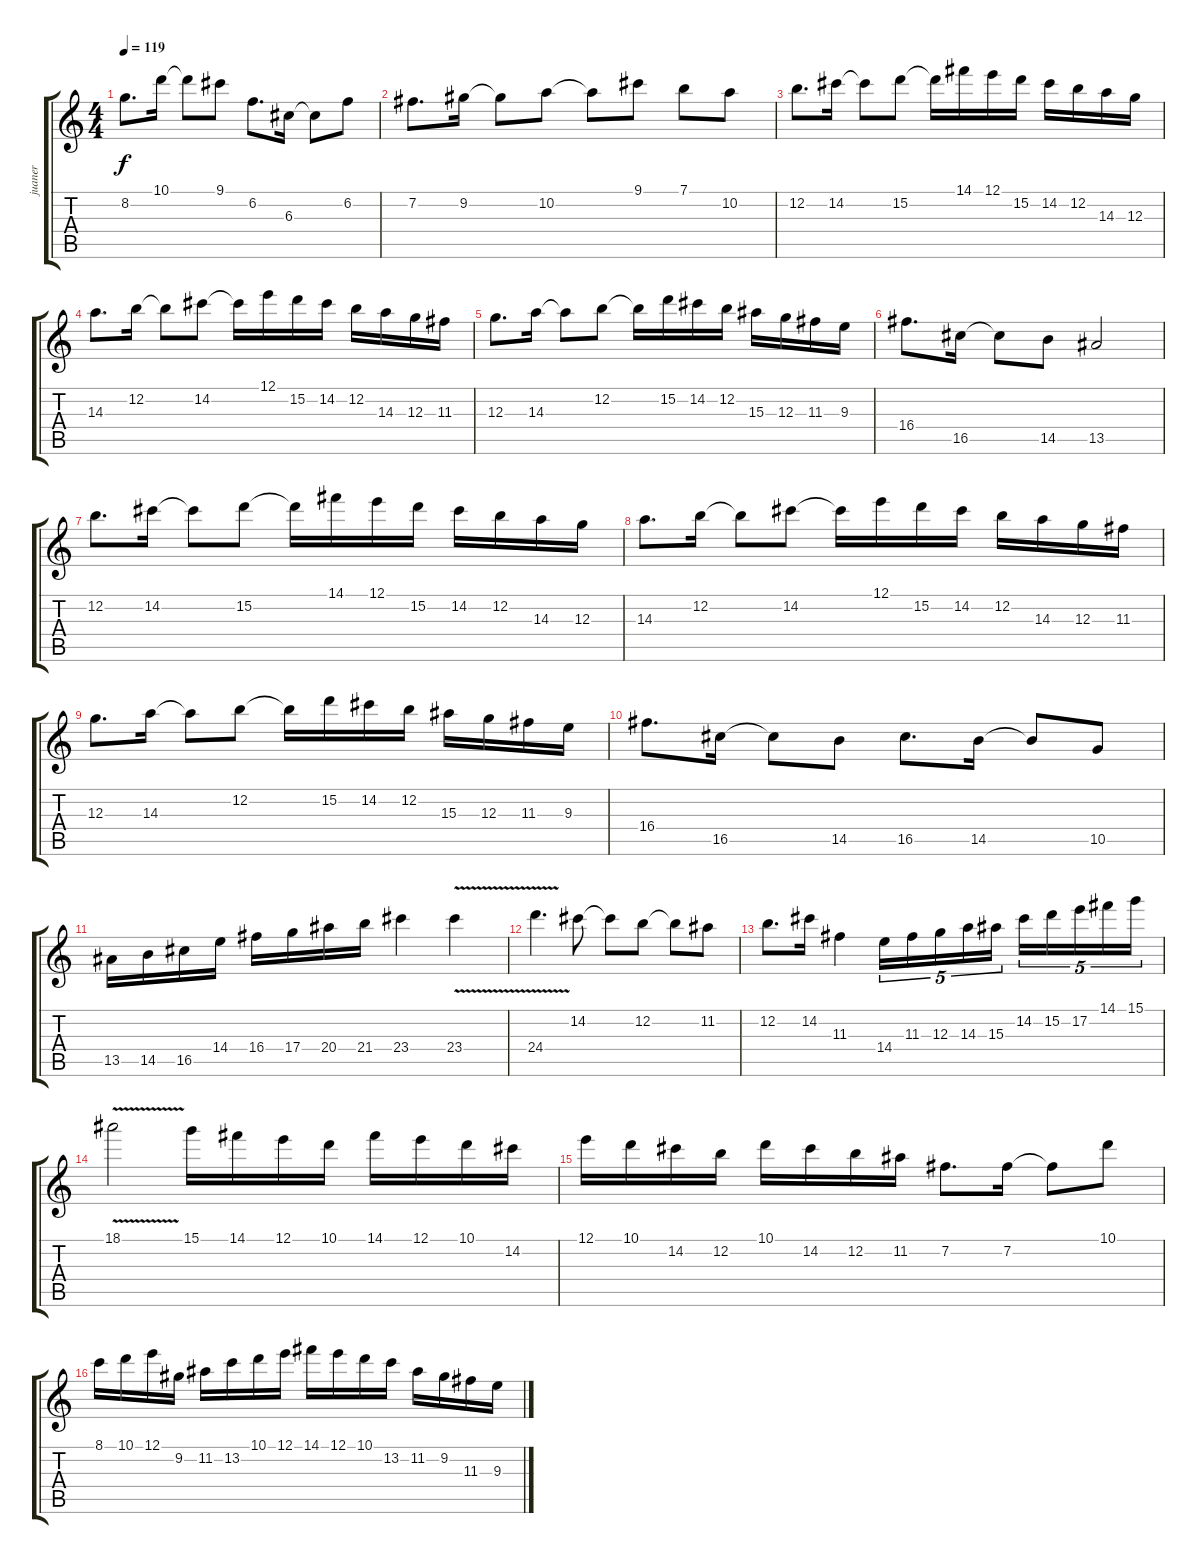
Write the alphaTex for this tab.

\track ("juaner" "juaner") {instrument distortionguitar}
\staff {score tabs}
\tuning (E4 B3 G3 D3 A2 E2) {hide}
\ts (4 4)
\tempo 119
\clef g2
\ks c
8.2.8{d dy f} 10.1.16 10.1{t}.8 9.1.8 6.2.8{d} 6.3.16 6.3{t}.8 6.2.8 |
7.2.8{d} 9.2.16 9.2{t}.8 10.2.8 10.2{t}.8 9.1.8 7.1.8 10.2.8 |
12.2.8{d} 14.2.16 14.2{t}.8 15.2.8 15.2{t}.16 14.1.16 12.1.16 15.2.16 14.2.16 12.2.16 14.3.16 12.3.16 |
14.3.8{d} 12.2.16 12.2{t}.8 14.2.8 14.2{t}.16 12.1.16 15.2.16 14.2.16 12.2.16 14.3.16 12.3.16 11.3.16 |
12.3.8{d} 14.3.16 14.3{t}.8 12.2.8 12.2{t}.16 15.2.16 14.2.16 12.2.16 15.3.16 12.3.16 11.3.16 9.3.16 |
16.4.8{d} 16.5.16 16.5{t}.8 14.5.8 13.5.2 |
12.2.8{d} 14.2.16 14.2{t}.8 15.2.8 15.2{t}.16 14.1.16 12.1.16 15.2.16 14.2.16 12.2.16 14.3.16 12.3.16 |
14.3.8{d} 12.2.16 12.2{t}.8 14.2.8 14.2{t}.16 12.1.16 15.2.16 14.2.16 12.2.16 14.3.16 12.3.16 11.3.16 |
12.3.8{d} 14.3.16 14.3{t}.8 12.2.8 12.2{t}.16 15.2.16 14.2.16 12.2.16 15.3.16 12.3.16 11.3.16 9.3.16 |
16.4.8{d} 16.5.16 16.5{t}.8 14.5.8 16.5.8{d} 14.5.16 14.5{t}.8 10.5.8 |
13.5.16 14.5.16 16.5.16 14.4.16 16.4.16 17.4.16 20.4.16 21.4.16 23.4.4 23.4{v}.4 |
24.4{v}.4{d} 14.2.8 14.2{t}.8 12.2.8 12.2{t}.8 11.2.8 |
12.2.8{d} 14.2.16 11.3.4 14.4.16{tu (5 4)} 11.3.16{tu (5 4)} 12.3.16{tu (5 4)} 14.3.16{tu (5 4)} 15.3.16{tu (5 4)} 14.2.16{tu (5 4)} 15.2.16{tu (5 4)} 17.2.16{tu (5 4)} 14.1.16{tu (5 4)} 15.1.16{tu (5 4)} |
18.1{v}.2 15.1.16 14.1.16 12.1.16 10.1.16 14.1.16 12.1.16 10.1.16 14.2.16 |
12.1.16 10.1.16 14.2.16 12.2.16 10.1.16 14.2.16 12.2.16 11.2.16 7.2.8{d} 7.2.16 7.2{t}.8 10.1.8 |
8.1.16 10.1.16 12.1.16 9.2.16 11.2.16 13.2.16 10.1.16 12.1.16 14.1.16 12.1.16 10.1.16 13.2.16 11.2.16 9.2.16 11.3.16 9.3.16
